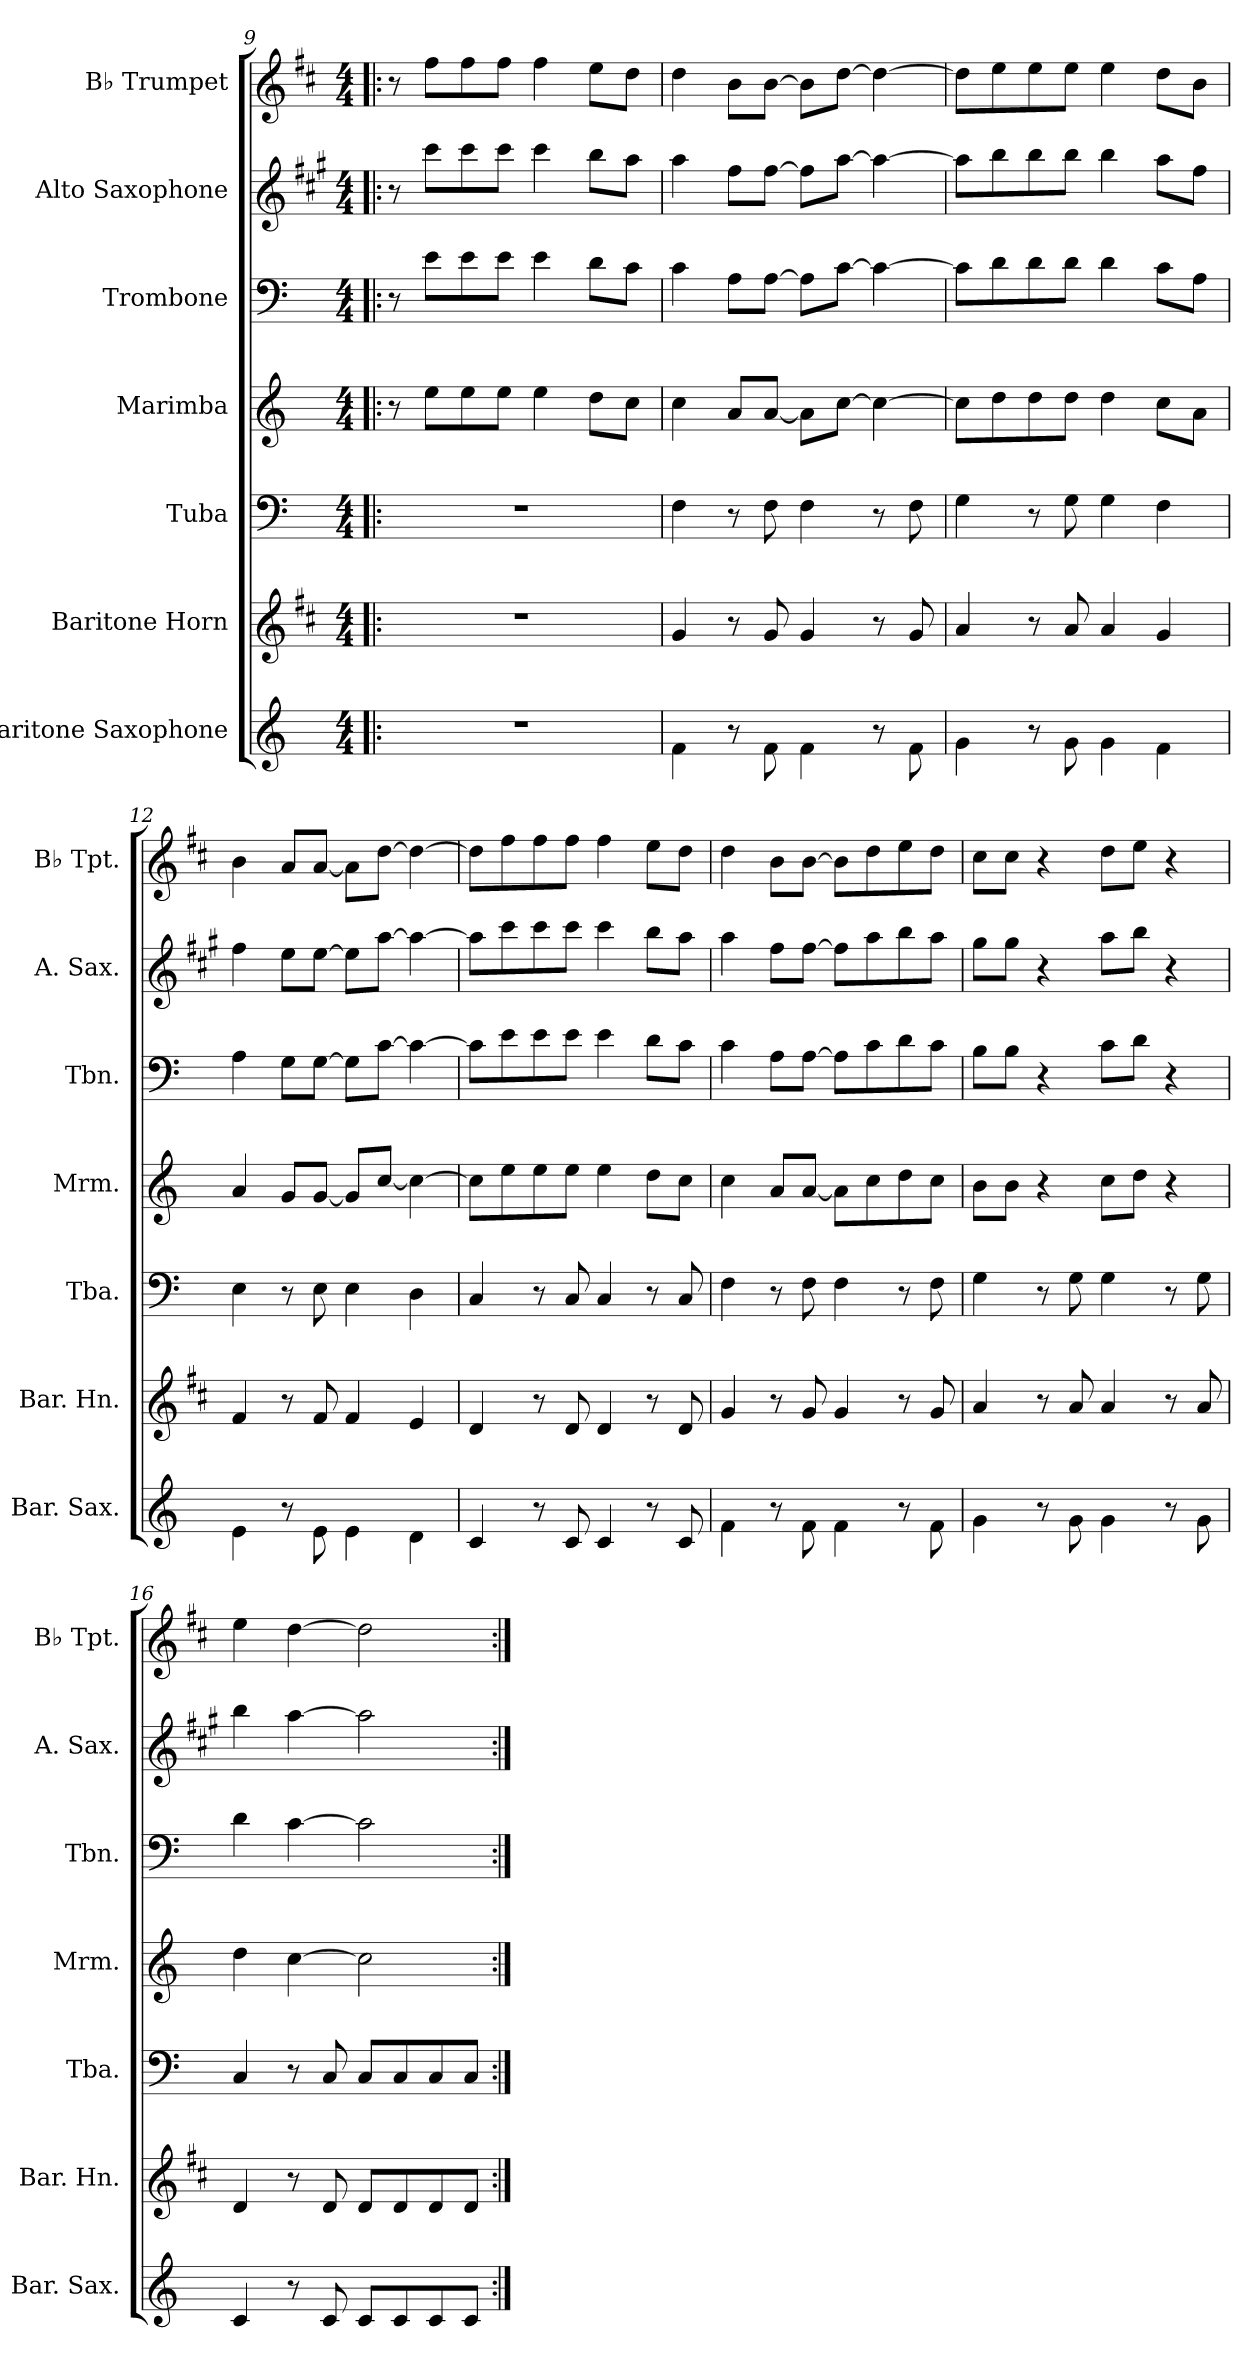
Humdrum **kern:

**kern	**kern	**kern	**kern	**kern	**kern	**kern
*part7	*part6	*part5	*part4	*part3	*part2	*part1
*staff7	*staff6	*staff5	*staff4	*staff3	*staff2	*staff1
*I"Baritone Saxophone	*I"Baritone Horn	*I"Tuba	*I"Marimba	*I"Trombone	*I"Alto Saxophone	*I"B♭ Trumpet
*I'Bar. Sax.	*I'Bar. Hn.	*I'Tba.	*I'Mrm.	*I'Tbn.	*I'A. Sax.	*I'B♭ Tpt.
!!LO:PB:g=z
*clefG2	*clefG2	*clefF4	*clefG2	*clefF4	*clefG2	*clefG2
*ITrd12c21	*ITrd4c7	*	*	*	*ITrd5c9	*ITrd1c2
*k[]	*k[f#]	*k[]	*k[]	*k[]	*k[]	*k[]
*M4/4	*M4/4	*M4/4	*M4/4	*M4/4	*M4/4	*M4/4
=9!|:	=9!|:	=9!|:	=9!|:	=9!|:	=9!|:	=9!|:
1r	1r	1r	8r	8r	8r	8r
.	.	.	8ee\L	8e\L	8ee\L	8ee\L
.	.	.	8ee\	8e\	8ee\	8ee\
.	.	.	8ee\J	8e\J	8ee\J	8ee\J
.	.	.	4ee\	4e\	4ee\	4ee\
.	.	.	8dd\L	8d\L	8dd\L	8dd\L
.	.	.	8cc\J	8c\J	8cc\J	8cc\J
=10	=10	=10	=10	=10	=10	=10
4F\	4c/	4F\	4cc\	4c\	4cc\	4cc\
8r	8r	8r	8a/L	8A\L	8a\L	8a\L
8F\	8c/	8F\	[8a/J	[8A\J	[8a\J	[8a\J
4F\	4c/	4F\	8a\L]	8A\L]	8a\L]	8a\L]
.	.	.	[8cc\J	[8c\J	[8cc\J	[8cc\J
8r	8r	8r	4cc\_	4c\_	4cc\_	4cc\_
8F\	8c/	8F\	.	.	.	.
=11	=11	=11	=11	=11	=11	=11
4G\	4d/	4G\	8cc\L]	8c\L]	8cc\L]	8cc\L]
.	.	.	8dd\	8d\	8dd\	8dd\
8r	8r	8r	8dd\	8d\	8dd\	8dd\
8G\	8d/	8G\	8dd\J	8d\J	8dd\J	8dd\J
4G\	4d/	4G\	4dd\	4d\	4dd\	4dd\
4F\	4c/	4F\	8cc\L	8c\L	8cc\L	8cc\L
.	.	.	8a\J	8A\J	8a\J	8a\J
=12	=12	=12	=12	=12	=12	=12
4E\	4B/	4E\	4a/	4A\	4a\	4a\
8r	8r	8r	8g/L	8G\L	8g\L	8g/L
8E\	8B/	8E\	[8g/J	[8G\J	[8g\J	[8g/J
4E\	4B/	4E\	8g/L]	8G\L]	8g\L]	8g\L]
.	.	.	[8cc/J	[8c\J	[8cc\J	[8cc\J
4D\	4A/	4D\	4cc\_	4c\_	4cc\_	4cc\_
!!LO:LB:g=z
=13	=13	=13	=13	=13	=13	=13
4C/	4G/	4C/	8cc\L]	8c\L]	8cc\L]	8cc\L]
.	.	.	8ee\	8e\	8ee\	8ee\
8r	8r	8r	8ee\	8e\	8ee\	8ee\
8C/	8G/	8C/	8ee\J	8e\J	8ee\J	8ee\J
4C/	4G/	4C/	4ee\	4e\	4ee\	4ee\
8r	8r	8r	8dd\L	8d\L	8dd\L	8dd\L
8C/	8G/	8C/	8cc\J	8c\J	8cc\J	8cc\J
=14	=14	=14	=14	=14	=14	=14
4F\	4c/	4F\	4cc\	4c\	4cc\	4cc\
8r	8r	8r	8a/L	8A\L	8a\L	8a\L
8F\	8c/	8F\	[8a/J	[8A\J	[8a\J	[8a\J
4F\	4c/	4F\	8a\L]	8A\L]	8a\L]	8a\L]
.	.	.	8cc\	8c\	8cc\	8cc\
8r	8r	8r	8dd\	8d\	8dd\	8dd\
8F\	8c/	8F\	8cc\J	8c\J	8cc\J	8cc\J
=15	=15	=15	=15	=15	=15	=15
4G\	4d/	4G\	8b\L	8B\L	8b\L	8b\L
.	.	.	8b\J	8B\J	8b\J	8b\J
8r	8r	8r	4r	4r	4r	4r
8G\	8d/	8G\	.	.	.	.
4G\	4d/	4G\	8cc\L	8c\L	8cc\L	8cc\L
.	.	.	8dd\J	8d\J	8dd\J	8dd\J
8r	8r	8r	4r	4r	4r	4r
8G\	8d/	8G\	.	.	.	.
=16	=16	=16	=16	=16	=16	=16
4C/	4G/	4C/	4dd\	4d\	4dd\	4dd\
8r	8r	8r	[4cc\	[4c\	[4cc\	[4cc\
8C/	8G/	8C/	.	.	.	.
8C/L	8G/L	8C/L	2cc\]	2c\]	2cc\]	2cc\]
8C/	8G/	8C/	.	.	.	.
8C/	8G/	8C/	.	.	.	.
8C/J	8G/J	8C/J	.	.	.	.
=:|!	=:|!	=:|!	=:|!	=:|!	=:|!	=:|!
*-	*-	*-	*-	*-	*-	*-
